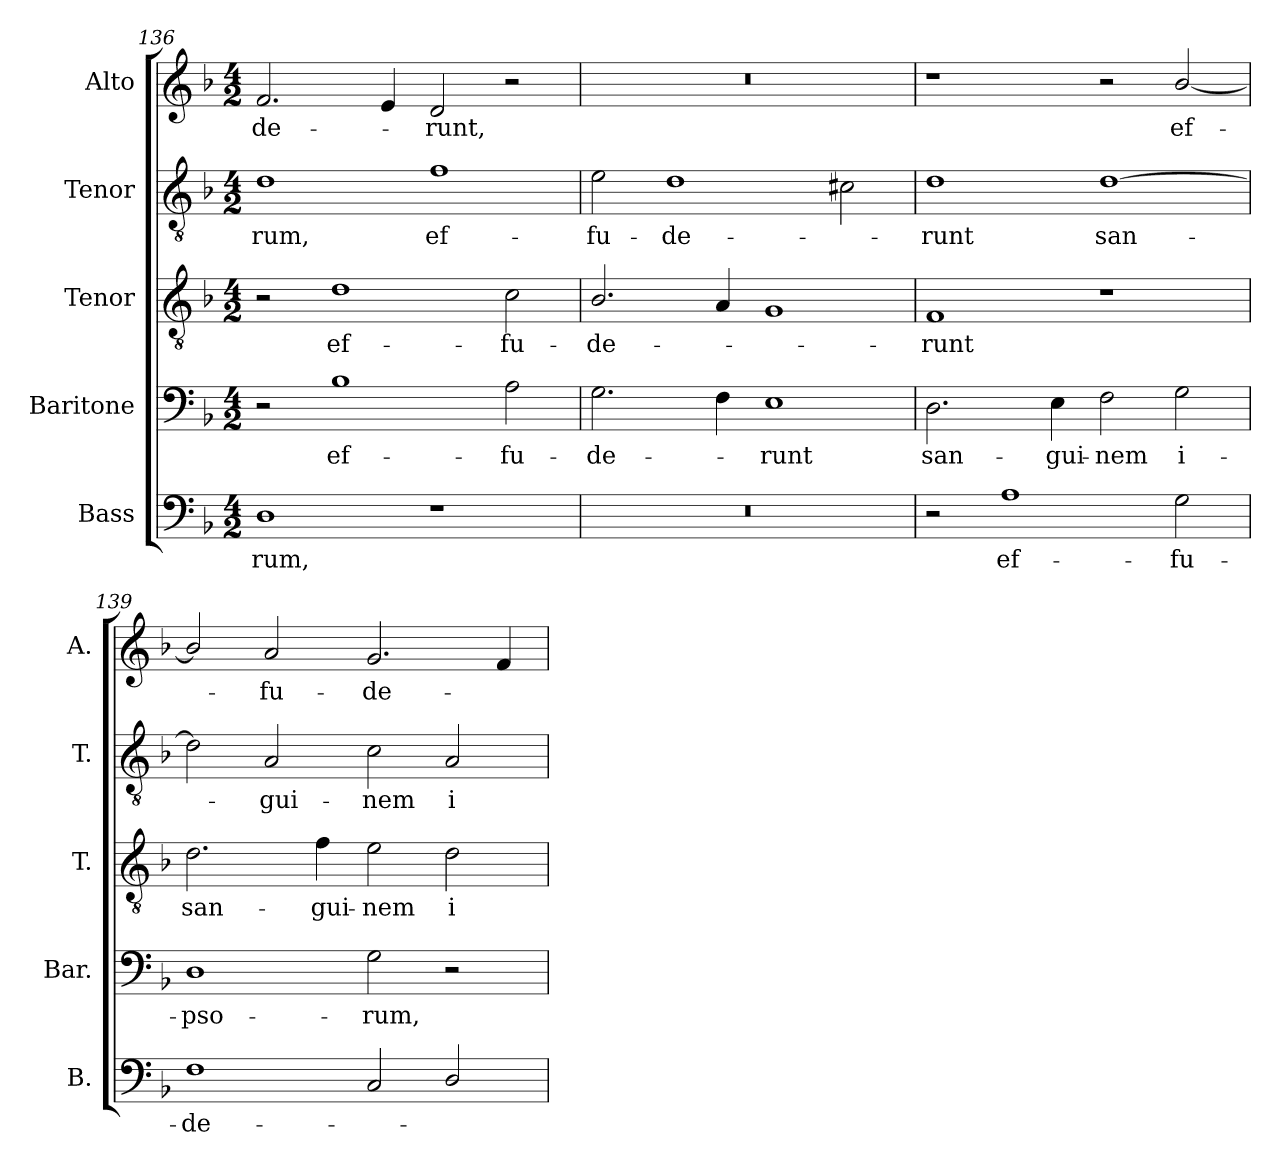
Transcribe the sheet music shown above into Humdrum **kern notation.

**kern	**text	**kern	**text	**kern	**text	**kern	**text	**kern	**text
*part5	*part5	*part4	*part4	*part3	*part3	*part2	*part2	*part1	*part1
*staff5	*staff5	*staff4	*staff4	*staff3	*staff3	*staff2	*staff2	*staff1	*staff1
*I"Bass	*	*I"Baritone	*	*I"Tenor	*	*I"Tenor	*	*I"Alto	*
*I'B.	*	*I'Bar.	*	*I'T.	*	*I'T.	*	*I'A.	*
*clefF4	*	*clefF4	*	*clefGv2	*	*clefGv2	*	*clefG2	*
*	*	*	*	*ITrd7c12	*	*ITrd7c12	*	*	*
*k[b-]	*	*k[b-]	*	*k[b-]	*	*k[b-]	*	*k[b-]	*
*F:	*	*F:	*	*F:	*	*F:	*	*F:	*
*M4/2	*	*M4/2	*	*M4/2	*	*M4/2	*	*M4/2	*
=136	=136	=136	=136	=136	=136	=136	=136	=136	=136
!	!LO:LY:b:color=#000000	!	!	!	!	!	!	!	!
!	!	!	!	!	!	!	!LO:LY:b:color=#000000	!	!
!	!	!	!	!	!	!	!	!	!LO:LY:b:color=#000000
1Di	-rum,	2r	.	2r	.	1Di	-rum,	2.fi/	-de-
!	!	!	!LO:LY:b:color=#000000	!	!	!	!	!	!
!	!	!	!	!	!LO:LY:b:color=#000000	!	!	!	!
.	.	1B-i	ef-	1Di	ef-	.	.	.	.
.	.	.	.	.	.	.	.	4ei/	.
!	!	!	!	!	!	!	!LO:LY:b:color=#000000	!	!
!	!	!	!	!	!	!	!	!	!LO:LY:b:color=#000000
1r	.	.	.	.	.	1Fi	ef-	2di/	-runt,
!	!	!	!LO:LY:b:color=#000000	!	!	!	!	!	!
!	!	!	!	!	!LO:LY:b:color=#000000	!	!	!	!
.	.	2Ai\	-fu-	2Ci\	-fu-	.	.	2r	.
=137	=137	=137	=137	=137	=137	=137	=137	=137	=137
!LO:N:vis=1	!	!	!	!	!	!	!	!	!
!	!	!	!LO:LY:b:color=#000000	!	!	!	!	!	!
!	!	!	!	!	!LO:LY:b:color=#000000	!	!	!	!
!	!	!	!	!	!	!	!LO:LY:b:color=#000000	!LO:N:vis=1	!
0r	.	2.Gi\	-de-	2.BB-i/	-de-	2Ei\	-fu-	0r	.
!	!	!	!	!	!	!	!LO:LY:b:color=#000000	!	!
.	.	.	.	.	.	1Di	-de-	.	.
.	.	4Fi\	.	4AAi/	.	.	.	.	.
!	!	!	!LO:LY:b:color=#000000	!	!	!	!	!	!
.	.	1Ei	-runt	1GGi	.	.	.	.	.
.	.	.	.	.	.	2C#Xi\	.	.	.
=138	=138	=138	=138	=138	=138	=138	=138	=138	=138
!	!	!	!LO:LY:b:color=#000000	!	!	!	!	!	!
!	!	!	!	!	!LO:LY:b:color=#000000	!	!	!	!
!	!	!	!	!	!	!	!LO:LY:b:color=#000000	!	!
2r	.	2.Di\	san-	1FFi	-runt	1Di	-runt	1r	.
!	!LO:LY:b:color=#000000	!	!	!	!	!	!	!	!
1Ai	ef-	.	.	.	.	.	.	.	.
!	!	!	!LO:LY:b:color=#000000	!	!	!	!	!	!
.	.	4Ei\	-gui-	.	.	.	.	.	.
!	!	!	!LO:LY:b:color=#000000	!	!	!	!	!	!
!	!	!	!	!	!	!	!LO:LY:b:color=#000000	!	!
.	.	2Fi\	-nem	1r	.	[1Di	san-	2r	.
!	!LO:LY:b:color=#000000	!	!	!	!	!	!	!	!
!	!	!	!LO:LY:b:color=#000000	!	!	!	!	!	!
!	!	!	!	!	!	!	!	!	!LO:LY:b:color=#000000
2Gi\	-fu-	2Gi\	i-	.	.	.	.	[2b-i/	ef-
!!LO:LB:g=z
=139	=139	=139	=139	=139	=139	=139	=139	=139	=139
!	!LO:LY:b:color=#000000	!	!	!	!	!	!	!	!
!	!	!	!LO:LY:b:color=#000000	!	!	!	!	!	!
!	!	!	!	!	!LO:LY:b:color=#000000	!	!	!	!
1Fi	-de-	1Di	-pso-	2.Di\	san-	2Di\]	.	2b-i/]	.
!	!	!	!	!	!	!	!LO:LY:b:color=#000000	!	!
!	!	!	!	!	!	!	!	!	!LO:LY:b:color=#000000
.	.	.	.	.	.	2AAi/	-gui-	2ai/	-fu-
!	!	!	!	!	!LO:LY:b:color=#000000	!	!	!	!
.	.	.	.	4Fi\	-gui-	.	.	.	.
!	!	!	!LO:LY:b:color=#000000	!	!	!	!	!	!
!	!	!	!	!	!LO:LY:b:color=#000000	!	!	!	!
!	!	!	!	!	!	!	!LO:LY:b:color=#000000	!	!
!	!	!	!	!	!	!	!	!	!LO:LY:b:color=#000000
2Ci/	.	2Gi\	-rum,	2Ei\	-nem	2Ci\	-nem	2.gi/	-de-
!	!	!	!	!	!LO:LY:b:color=#000000	!	!	!	!
!	!	!	!	!	!	!	!LO:LY:b:color=#000000	!	!
2Di/	.	2r	.	2Di\	i-	2AAi/	i-	.	.
.	.	.	.	.	.	.	.	4fi/	.
=	=	=	=	=	=	=	=	=	=
*-	*-	*-	*-	*-	*-	*-	*-	*-	*-
